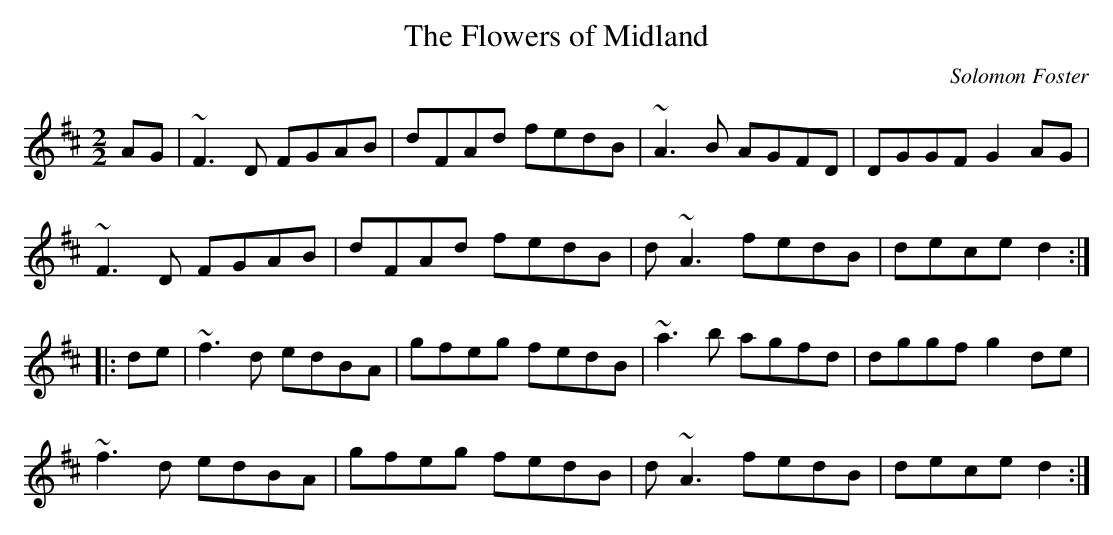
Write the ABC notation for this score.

X:1
T:The Flowers of Midland
M:2/2
L:1/8
C:Solomon Foster
K:D
AG|~F3 D FGAB|dFAd fedB|~A3 B AGFD|DGGF G2AG|
~F3 D FGAB|dFAd fedB|d~A3 fedB|dece d2:|
|:de|~f3 d edBA|gfeg fedB|~a3 b agfd|dggf g2de|
~f3 d edBA|gfeg fedB|d~A3 fedB|dece d2:|
